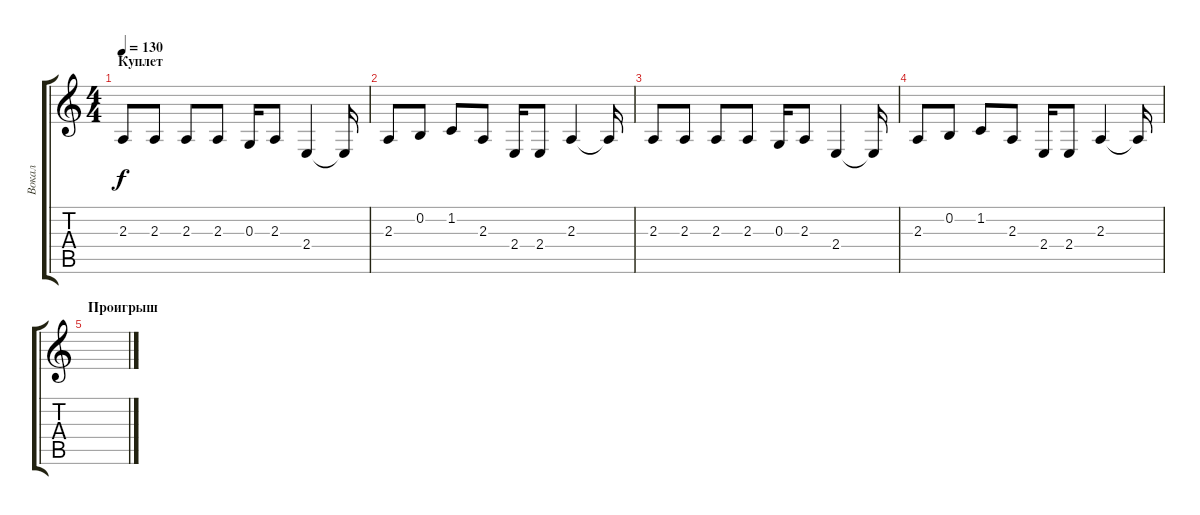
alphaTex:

\track ("Вокал" "Вокал") {instrument viola}
\staff {score tabs}
\tuning (E4 B3 G3 D3 A2 E2) {hide}
\ts (4 4)
\section ("" "Куплет")
\tempo 130
\clef g2
\ks c
2.3.8{dy f} 2.3.8 2.3.8 2.3.8 0.3.16 2.3.8 2.4.4 2.4{t}.16 |
2.3.8 0.2.8 1.2.8 2.3.8 2.4.16 2.4.8 2.3.4 2.3{t}.16 |
2.3.8 2.3.8 2.3.8 2.3.8 0.3.16 2.3.8 2.4.4 2.4{t}.16 |
2.3.8 0.2.8 1.2.8 2.3.8 2.4.16 2.4.8 2.3.4 2.3{t}.16 |
\section ("" "Проигрыш")
